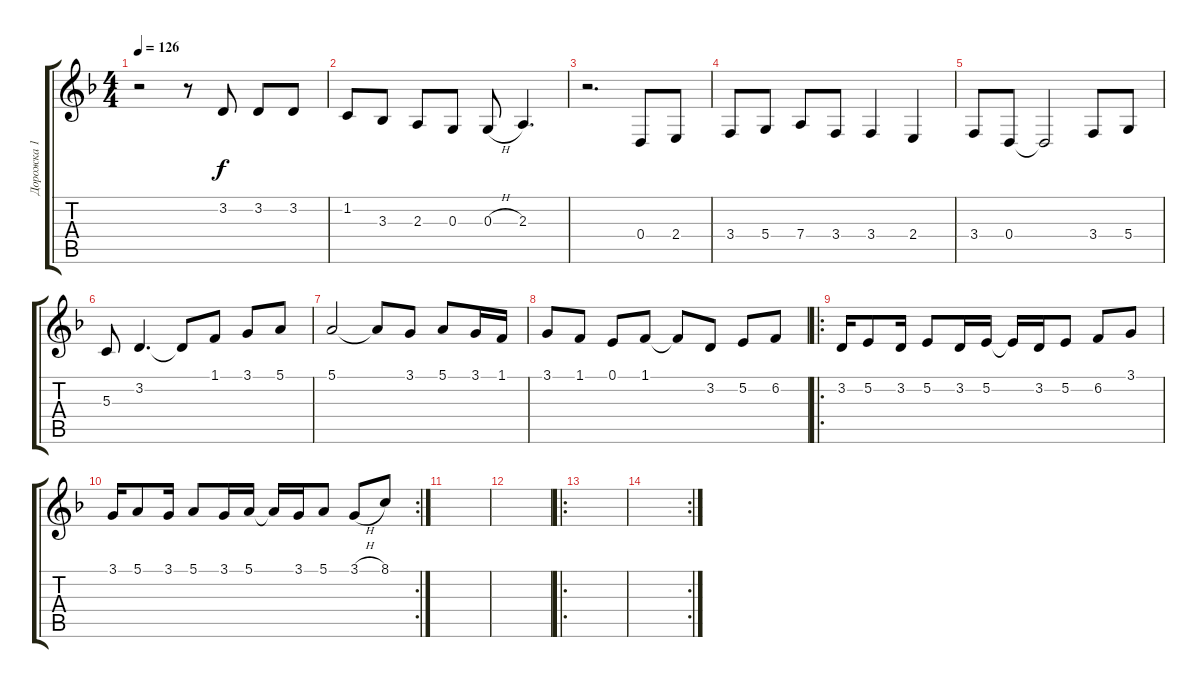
\track ("Дорожка 1" "Дорожка 1") {instrument stringensemble1}
\staff {score tabs}
\tuning (E4 B3 G3 D3 A2 E2) {hide}
\ts (4 4)
\tempo 126
\clef g2
\ks dminor
r.2{dy f} r.8 3.2.8 3.2.8 3.2.8 |
1.2.8 3.3.8 2.3.8 0.3.8 0.3{h}.8 2.3.4{d} |
r.2{d} 0.4.8 2.4.8 |
3.4.8 5.4.8 7.4.8 3.4.8 3.4.4 2.4.4 |
3.4.8 0.4.8 0.4{t}.2 3.4.8 5.4.8 |
5.3.8 3.2.4{d} 3.2{t}.8 1.1.8 3.1.8 5.1.8 |
5.1.2 5.1{t}.8 3.1.8 5.1.8 3.1.16 1.1.16 |
3.1.8 1.1.8 0.1.8 1.1.8 1.1{t}.8 3.2.8 5.2.8 6.2.8 |
\ro
3.2.16 5.2.8 3.2.16 5.2.8 3.2.16 5.2.16 5.2{t}.16 3.2.16 5.2.8 6.2.8 3.1.8 |
\rc 2
3.1.16 5.1.8 3.1.16 5.1.8 3.1.16 5.1.16 5.1{t}.16 3.1.16 5.1.8 3.1{h}.8 8.1.8 |
|
|
\ro
|
\rc 2
